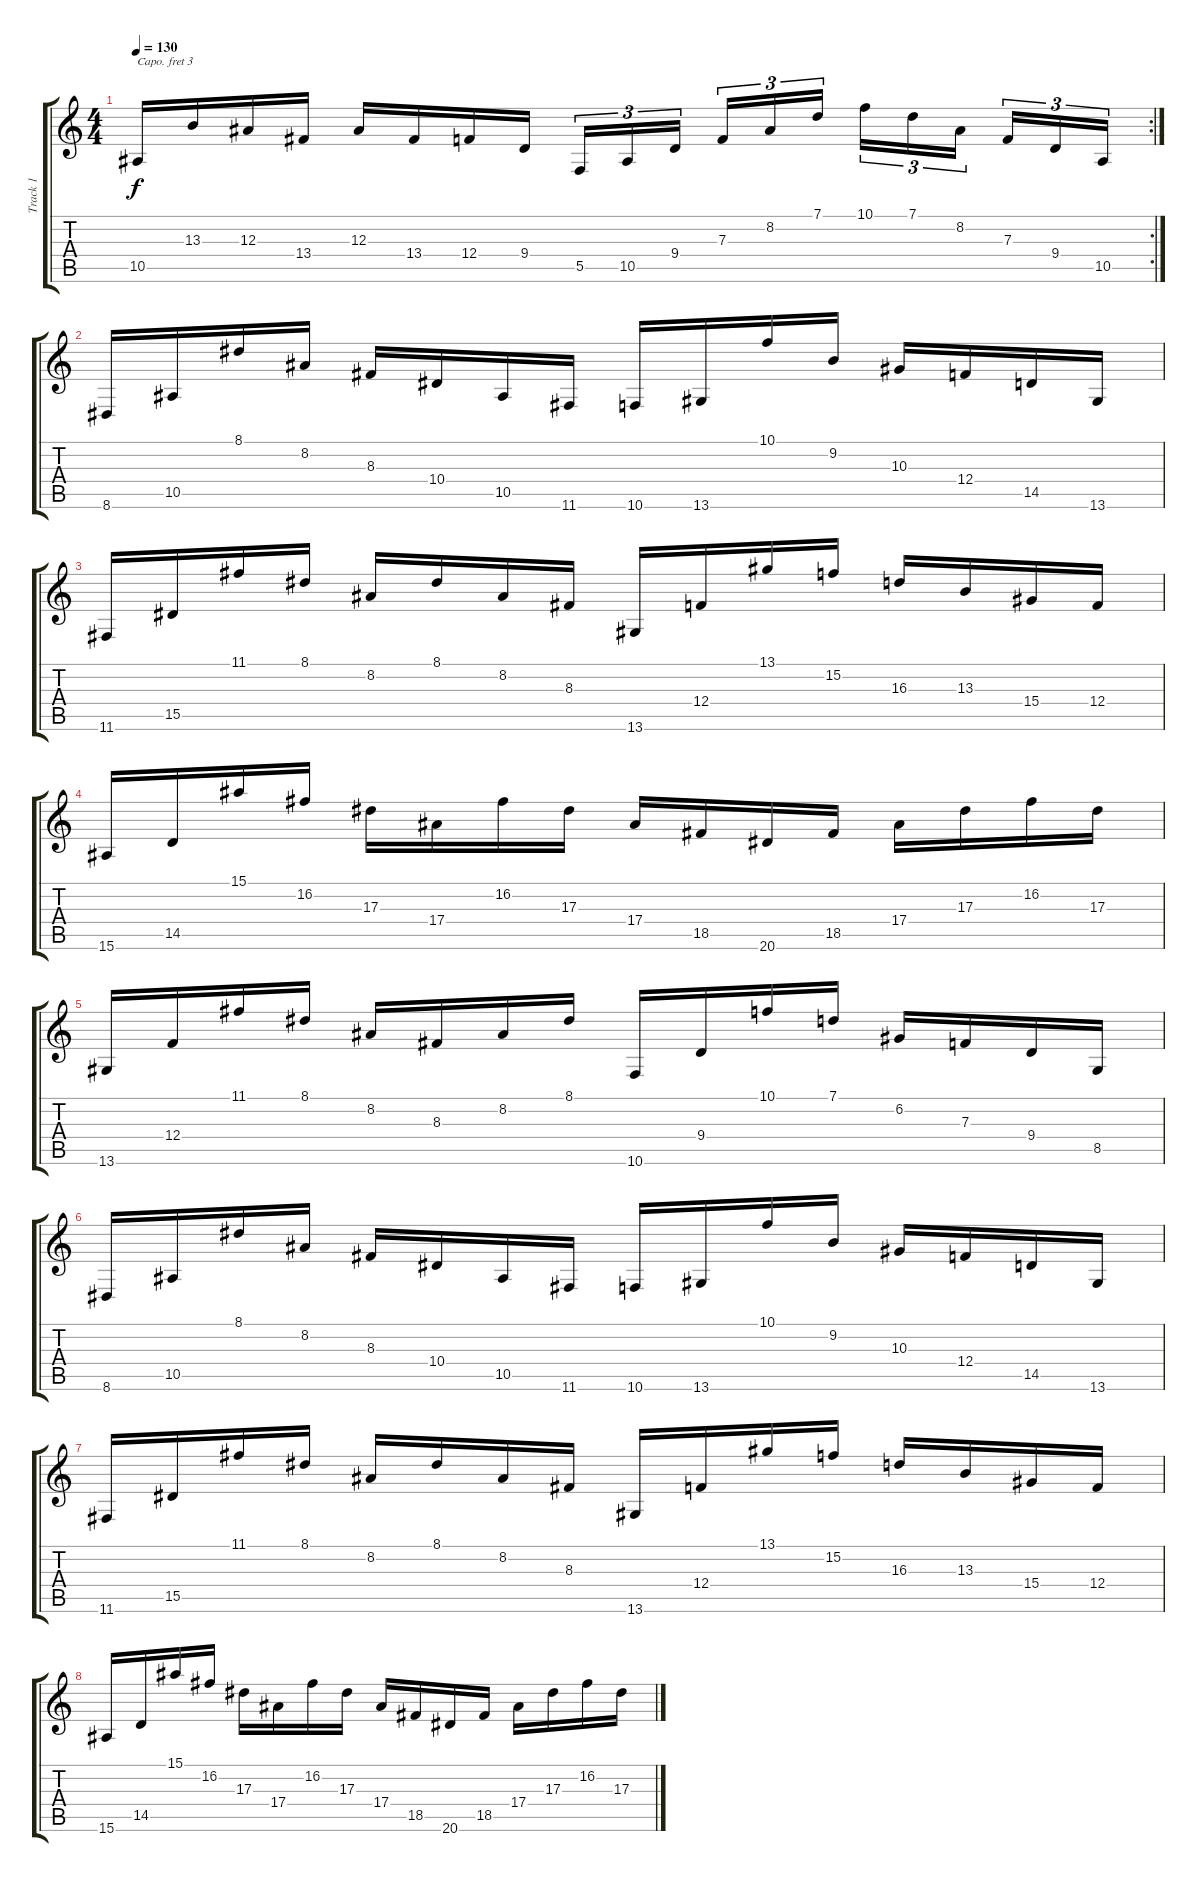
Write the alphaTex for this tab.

\track ("Track 1" "Track 1") {instrument orchestralharp}
\staff {score tabs}
\capo 3
\tuning (E4 B3 G3 D3 A2 E2) {hide}
\rc 2
\ts (4 4)
\tempo 130
\clef g2
\ks c
10.5.16{dy f} 13.3.16 12.3.16 13.4.16 12.3.16 13.4.16 12.4.16 9.4.16 5.5.16{tu (3 2)} 10.5.16{tu (3 2)} 9.4.16{tu (3 2)} 7.3.16{tu (3 2)} 8.2.16{tu (3 2)} 7.1.16{tu (3 2)} 10.1.16{tu (3 2)} 7.1.16{tu (3 2)} 8.2.16{tu (3 2)} 7.3.16{tu (3 2)} 9.4.16{tu (3 2)} 10.5.16{tu (3 2)} |
8.6.16 10.5.16 8.1.16 8.2.16 8.3.16 10.4.16 10.5.16 11.6.16 10.6.16 13.6.16 10.1.16 9.2.16 10.3.16 12.4.16 14.5.16 13.6.16 |
11.6.16 15.5.16 11.1.16 8.1.16 8.2.16 8.1.16 8.2.16 8.3.16 13.6.16 12.4.16 13.1.16 15.2.16 16.3.16 13.3.16 15.4.16 12.4.16 |
15.6.16 14.5.16 15.1.16 16.2.16 17.3.16 17.4.16 16.2.16 17.3.16 17.4.16 18.5.16 20.6.16 18.5.16 17.4.16 17.3.16 16.2.16 17.3.16 |
13.6.16 12.4.16 11.1.16 8.1.16 8.2.16 8.3.16 8.2.16 8.1.16 10.6.16 9.4.16 10.1.16 7.1.16 6.2.16 7.3.16 9.4.16 8.5.16 |
8.6.16 10.5.16 8.1.16 8.2.16 8.3.16 10.4.16 10.5.16 11.6.16 10.6.16 13.6.16 10.1.16 9.2.16 10.3.16 12.4.16 14.5.16 13.6.16 |
11.6.16 15.5.16 11.1.16 8.1.16 8.2.16 8.1.16 8.2.16 8.3.16 13.6.16 12.4.16 13.1.16 15.2.16 16.3.16 13.3.16 15.4.16 12.4.16 |
15.6.16 14.5.16 15.1.16 16.2.16 17.3.16 17.4.16 16.2.16 17.3.16 17.4.16 18.5.16 20.6.16 18.5.16 17.4.16 17.3.16 16.2.16 17.3.16
